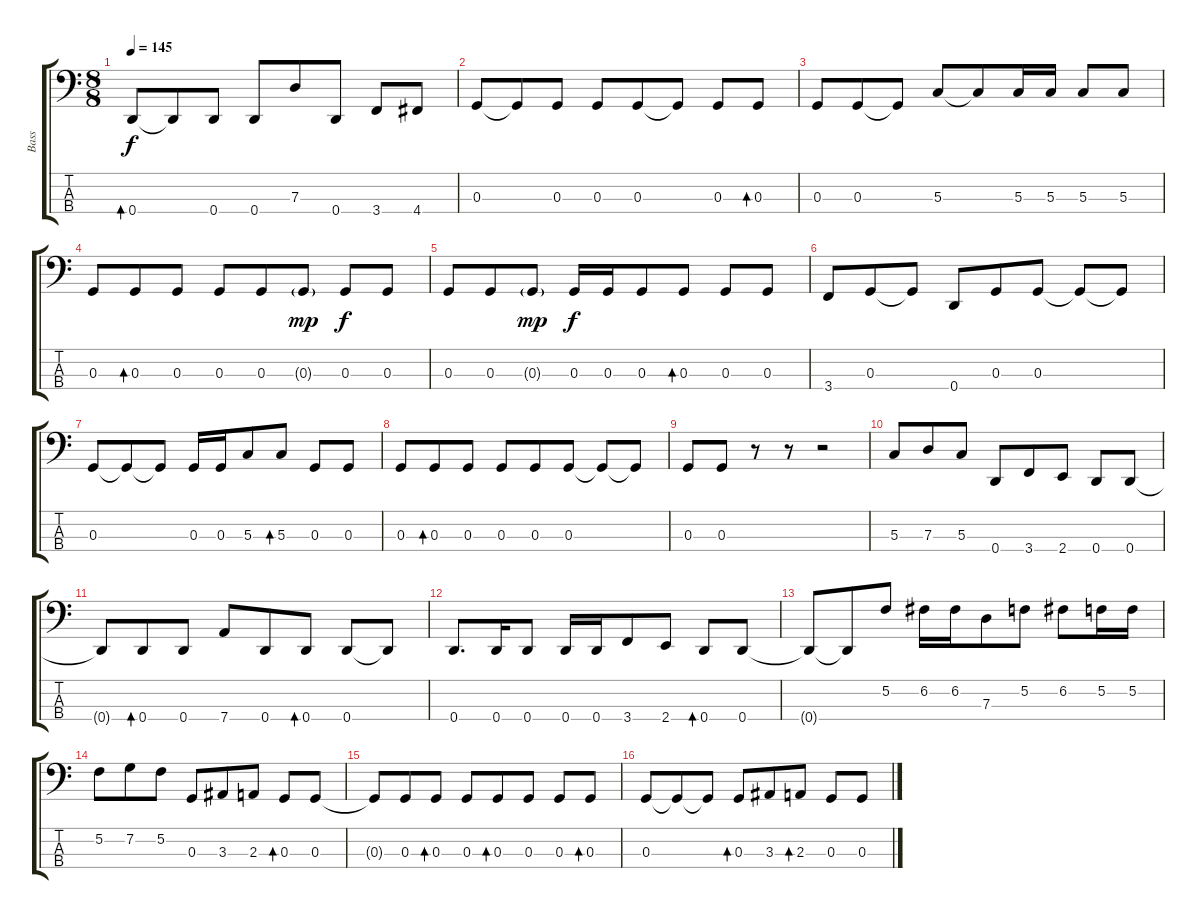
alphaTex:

\track ("Bass" "Bass") {instrument electricbasspick}
\staff {score tabs}
\tuning (F2 C2 G1 D1) {hide}
\ts (8 8)
\tempo 145
\clef f4
\ks c
0.4.8{bd 240 dy f} 0.4{t}.8 0.4.8 0.4.8 7.3.8 0.4.8 3.4.8 4.4.8 |
0.3.8 0.3{t}.8 0.3.8 0.3.8 0.3.8 0.3{t}.8 0.3.8 0.3.8{bd 240} |
0.3.8 0.3.8 0.3{t}.8 5.3.8 5.3{t}.8 5.3.16 5.3.16 5.3.8 5.3.8 |
0.3.8 0.3.8{bd 240} 0.3.8 0.3.8 0.3.8 0.3{g}.8{dy mp} 0.3.8{dy f} 0.3.8 |
0.3.8 0.3.8 0.3{g}.8{dy mp} 0.3.16{dy f} 0.3.16 0.3.8 0.3.8{bd 240} 0.3.8 0.3.8 |
3.4.8 0.3.8 0.3{t}.8 0.4.8 0.3.8 0.3.8 0.3{t}.8 0.3{t}.8 |
0.3.8 0.3{t}.8 0.3{t}.8 0.3.16 0.3.16 5.3.8 5.3.8{bd 240} 0.3.8 0.3.8 |
0.3.8 0.3.8{bd 240} 0.3.8 0.3.8 0.3.8 0.3.8 0.3{t}.8 0.3{t}.8 |
0.3.8 0.3.8 r.8 r.8 r.2 |
5.3.8 7.3.8 5.3.8 0.4.8 3.4.8 2.4.8 0.4.8 0.4.8 |
0.4{t}.8 0.4.8{bd 240} 0.4.8 7.4.8 0.4.8 0.4.8{bd 240} 0.4.8 0.4{t}.8 |
0.4.8{d} 0.4.16 0.4.8 0.4.16 0.4.16 3.4.8 2.4.8 0.4.8{bd 240} 0.4.8 |
0.4{t}.8 0.4{t}.8 5.2.8 6.2.16 6.2.16 7.3.8 5.2.8 6.2.8 5.2.16 5.2.16 |
5.2.8 7.2.8 5.2.8 0.3.8 3.3.8 2.3.8 0.3.8{bd 240} 0.3.8 |
0.3{t}.8 0.3.8 0.3.8{bd 240} 0.3.8 0.3.8{bd 240} 0.3.8 0.3.8 0.3.8{bd 240} |
0.3.8 0.3{t}.8 0.3{t}.8 0.3.8{bd 240} 3.3.8 2.3.8{bd 240} 0.3.8 0.3.8
